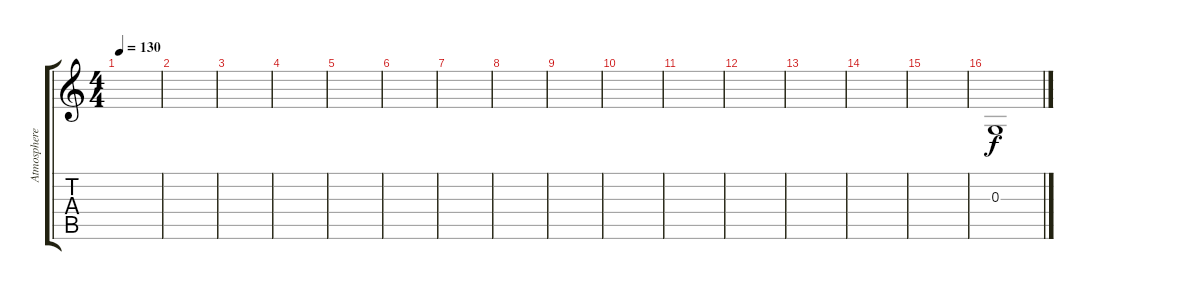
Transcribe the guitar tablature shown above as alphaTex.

\track ("Atmosphere 2" "Atmosphere") {instrument fx5brightness}
\staff {score tabs}
\tuning (E4 B3 G3 D3 A2 E2) {hide}
\ts (4 4)
\tempo 130
\clef g2
\ks c
|
|
|
|
|
|
|
|
|
|
|
|
|
|
|
0.3.1
